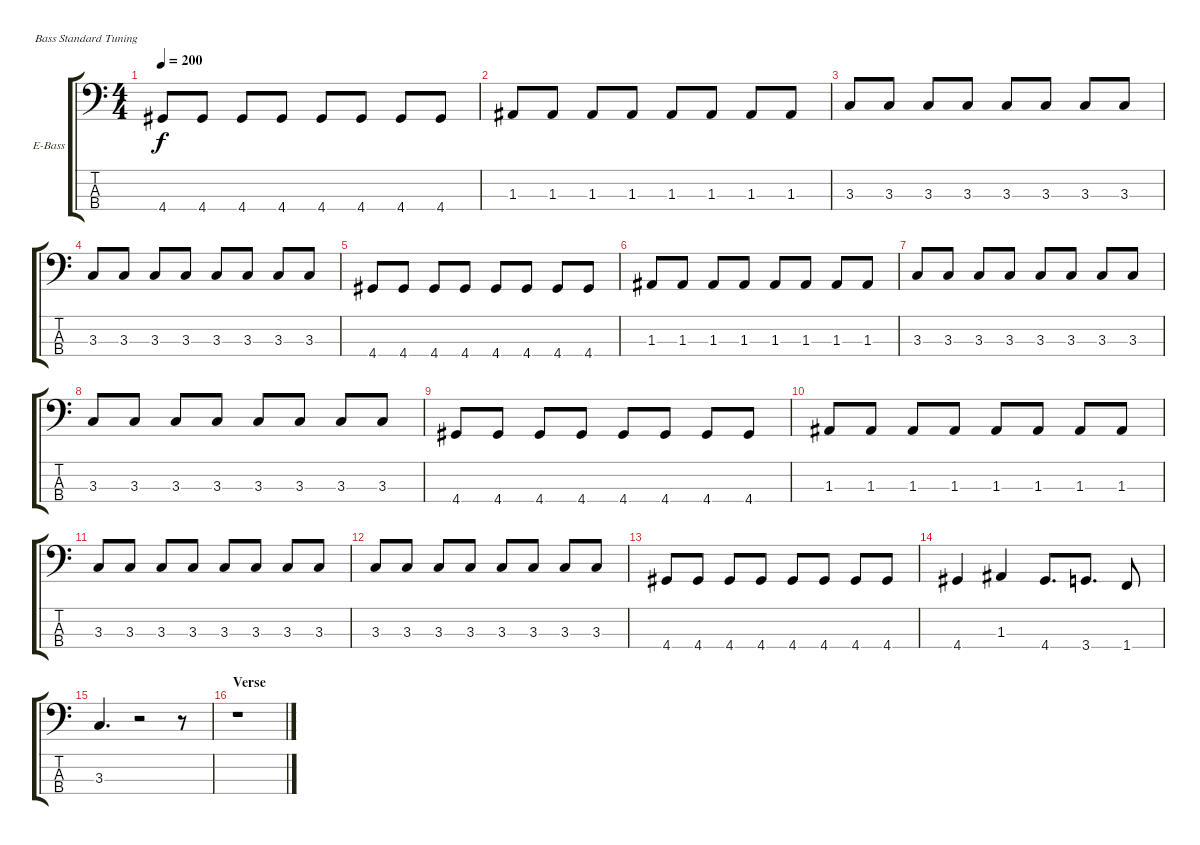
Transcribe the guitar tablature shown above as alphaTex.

\bracketExtendMode groupsimilarinstruments
\firstSystemTrackNameOrientation horizontal
\otherSystemsTrackNameOrientation horizontal
\track ("Bass" "E-Bass") {instrument electricbassfinger}
\staff {score tabs}
\tuning (G2 D2 A1 E1)
\ts (4 4)
\tempo 200
\clef f4
\ks aminor
4.4.8{dy f} 4.4.8 4.4.8 4.4.8 4.4.8 4.4.8 4.4.8 4.4.8 |
1.3.8 1.3.8 1.3.8 1.3.8 1.3.8 1.3.8 1.3.8 1.3.8 |
3.3.8 3.3.8 3.3.8 3.3.8 3.3.8 3.3.8 3.3.8 3.3.8 |
3.3.8 3.3.8 3.3.8 3.3.8 3.3.8 3.3.8 3.3.8 3.3.8 |
4.4.8 4.4.8 4.4.8 4.4.8 4.4.8 4.4.8 4.4.8 4.4.8 |
1.3.8 1.3.8 1.3.8 1.3.8 1.3.8 1.3.8 1.3.8 1.3.8 |
3.3.8 3.3.8 3.3.8 3.3.8 3.3.8 3.3.8 3.3.8 3.3.8 |
3.3.8 3.3.8 3.3.8 3.3.8 3.3.8 3.3.8 3.3.8 3.3.8 |
4.4.8 4.4.8 4.4.8 4.4.8 4.4.8 4.4.8 4.4.8 4.4.8 |
1.3.8 1.3.8 1.3.8 1.3.8 1.3.8 1.3.8 1.3.8 1.3.8 |
3.3.8 3.3.8 3.3.8 3.3.8 3.3.8 3.3.8 3.3.8 3.3.8 |
3.3.8 3.3.8 3.3.8 3.3.8 3.3.8 3.3.8 3.3.8 3.3.8 |
4.4.8 4.4.8 4.4.8 4.4.8 4.4.8 4.4.8 4.4.8 4.4.8 |
4.4.4 1.3.4 4.4.8{d} 3.4.8{d} 1.4.8 |
3.3.4{d} r.2 r.8 |
\section ("" "Verse")
r.1
